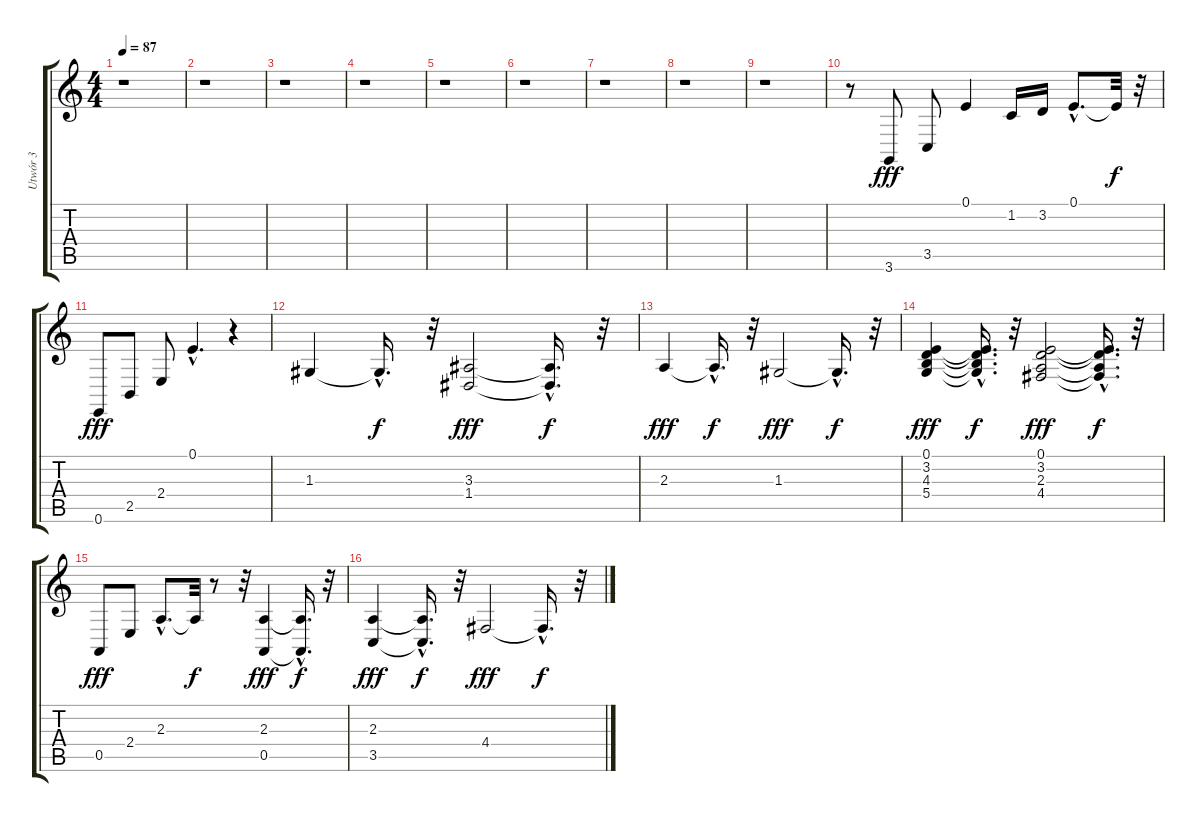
\track ("Utwór 3" "Utwór 3") {instrument acousticgrandpiano}
\staff {score tabs}
\tuning (E4 B3 G3 D3 A2 E2) {hide}
\ts (4 4)
\tempo 87
\clef g2
\ks c
r.1{dy fff instrument acousticgrandpiano} |
r.1 |
r.1 |
r.1 |
r.1 |
r.1 |
r.1 |
r.1 |
r.1 |
r.8 3.6.8 3.5.8 0.1.4 1.2.16 3.2.16 0.1{hac}.8{d} 0.1{t}.32{dy f} r.32 |
0.6.8{dy fff} 2.5.8 2.4.8 0.1{hac}.4{d} r.4 |
1.3.4 1.3{hac t}.16{d dy f} r.32 (3.3 1.4).2{dy fff} (3.3{hac t} 1.4{hac t}).16{d dy f} r.32 |
2.3.4{dy fff} 2.3{hac t}.16{d dy f} r.32 1.3.2{dy fff} 1.3{hac t}.16{d dy f} r.32 |
(0.1 3.2 4.3 5.4).4{dy fff} (0.1{hac t} 3.2{hac t} 4.3{hac t} 5.4{hac t}).16{d dy f} r.32 (0.1 3.2 2.3 4.4).2{dy fff} (0.1{hac t} 3.2{hac t} 2.3{hac t} 4.4{hac t}).16{d dy f} r.32 |
0.5.8{dy fff} 2.4.8 2.3{hac}.8{d} 2.3{t}.32{dy f} r.8 r.32 (2.3 0.5).4{dy fff} (2.3{hac t} 0.5{hac t}).16{d dy f} r.32 |
(2.3 3.5).4{dy fff} (2.3{hac t} 3.5{hac t}).16{d dy f} r.32 4.4.2{dy fff} 4.4{hac t}.16{d dy f} r.32
